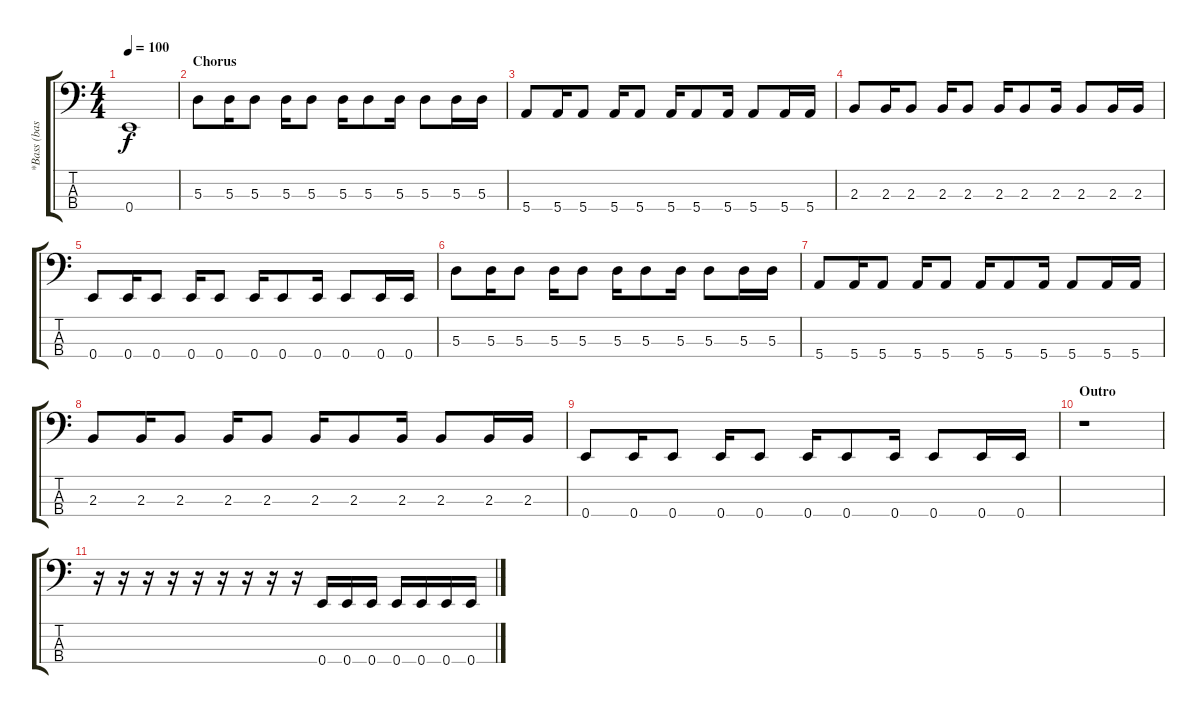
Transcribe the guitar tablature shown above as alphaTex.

\track ("*Bass (bass_line)" "*Bass (bas") {instrument electricbasspick}
\staff {score tabs}
\tuning (G2 D2 A1 E1) {hide}
\ts (4 4)
\tempo 100
\clef f4
\ks c
0.4{t}.1{dy f} |
\section ("" "Chorus")
5.3.8 5.3.16 5.3.8 5.3.16 5.3.8 5.3.16 5.3.8 5.3.16 5.3.8 5.3.16 5.3.16 |
5.4.8 5.4.16 5.4.8 5.4.16 5.4.8 5.4.16 5.4.8 5.4.16 5.4.8 5.4.16 5.4.16 |
2.3.8 2.3.16 2.3.8 2.3.16 2.3.8 2.3.16 2.3.8 2.3.16 2.3.8 2.3.16 2.3.16 |
0.4.8 0.4.16 0.4.8 0.4.16 0.4.8 0.4.16 0.4.8 0.4.16 0.4.8 0.4.16 0.4.16 |
5.3.8 5.3.16 5.3.8 5.3.16 5.3.8 5.3.16 5.3.8 5.3.16 5.3.8 5.3.16 5.3.16 |
5.4.8 5.4.16 5.4.8 5.4.16 5.4.8 5.4.16 5.4.8 5.4.16 5.4.8 5.4.16 5.4.16 |
2.3.8 2.3.16 2.3.8 2.3.16 2.3.8 2.3.16 2.3.8 2.3.16 2.3.8 2.3.16 2.3.16 |
0.4.8 0.4.16 0.4.8 0.4.16 0.4.8 0.4.16 0.4.8 0.4.16 0.4.8 0.4.16 0.4.16 |
\section ("" "Outro")
r.1 |
r.16 r.16 r.16 r.16 r.16 r.16 r.16 r.16 r.16 0.4.16 0.4.16 0.4.16 0.4.16 0.4.16 0.4.16 0.4.16
